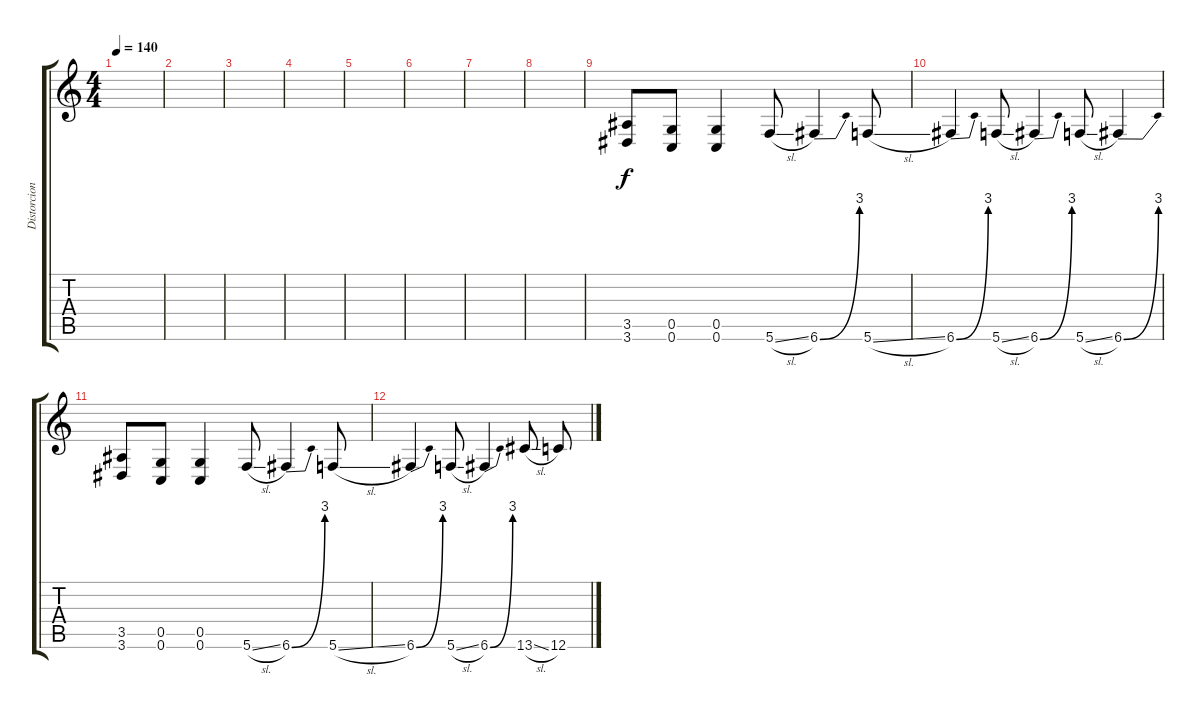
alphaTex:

\track ("Distorcion 2da Guitarra" "Distorcion") {instrument distortionguitar}
\staff {score tabs}
\tuning (D4 A3 F3 C3 G2 C2) {hide}
\ts (4 4)
\tempo 140
\clef g2
\ks c
|
|
|
|
|
|
|
|
(3.5 3.6).8 (0.5 0.6).8 (0.5 0.6).4 5.6{sl}.8 6.6{be (bend 0 0 60 12)}.4 5.6{sl}.8 |
6.6{be (bend 0 0 60 12)}.4 5.6{sl}.8 6.6{be (bend 0 0 60 12)}.4 5.6{sl}.8 6.6{be (bend 0 0 60 12)}.4 |
(3.5 3.6).8 (0.5 0.6).8 (0.5 0.6).4 5.6{sl}.8 6.6{be (bend 0 0 60 12)}.4 5.6{sl}.8 |
6.6{be (bend 0 0 60 12)}.4 5.6{sl}.8 6.6{be (bend 0 0 60 12)}.4 13.6{sl}.8 12.6.8
